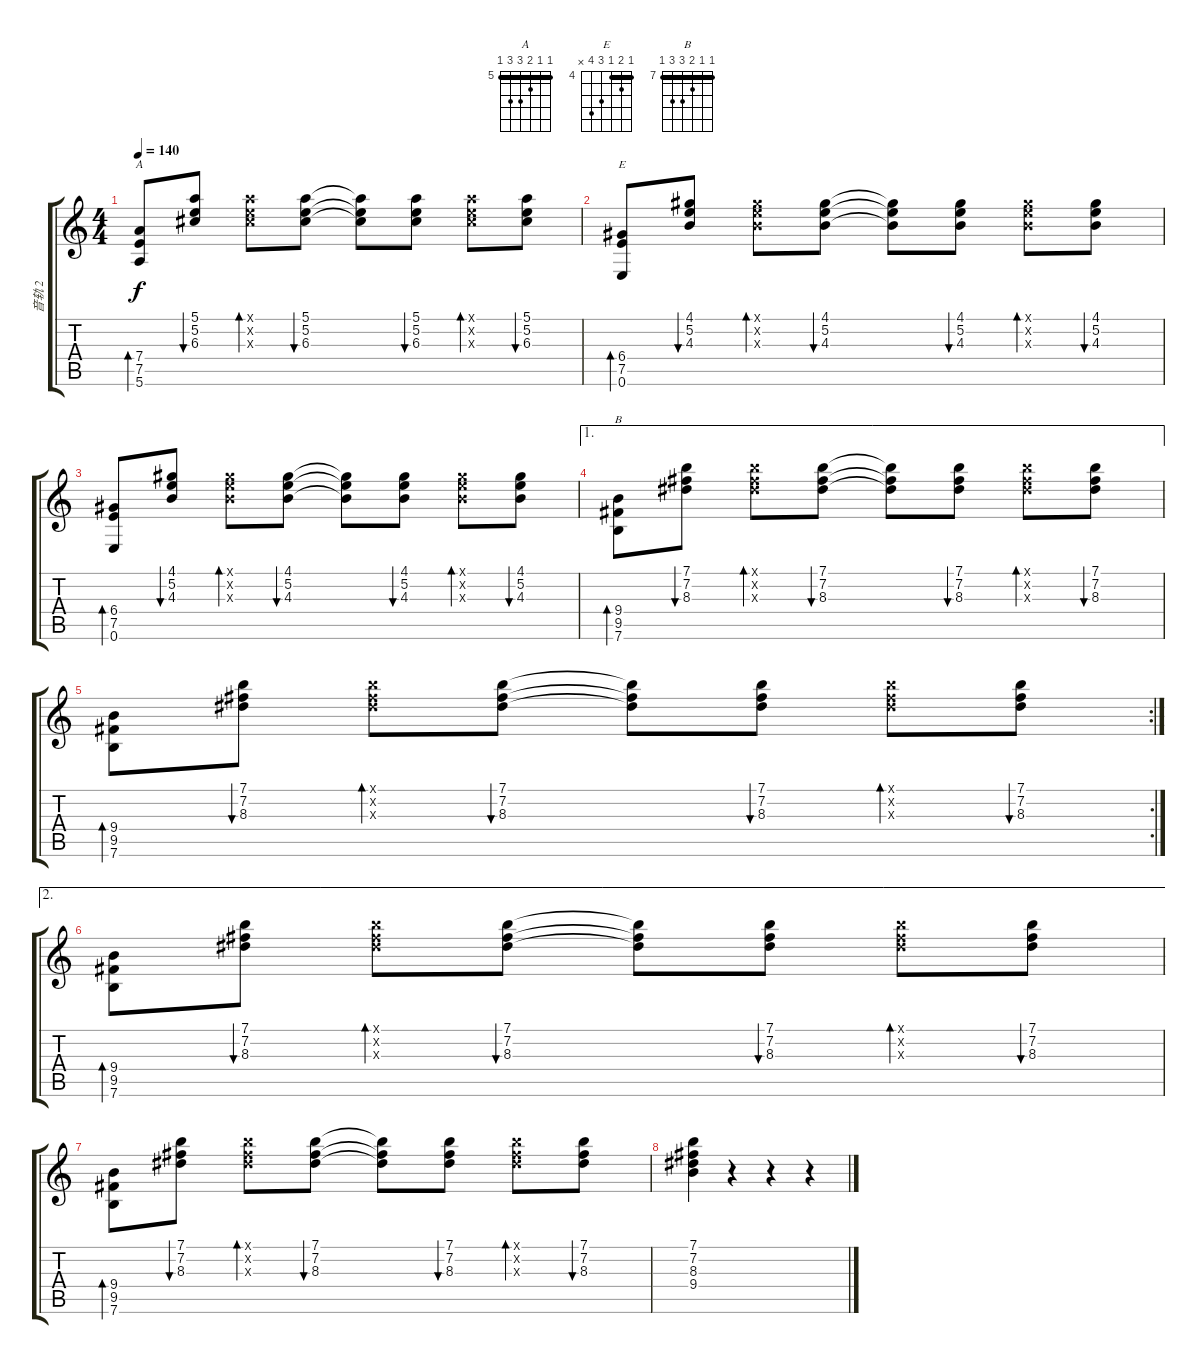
\track ("音轨 2" "音轨 2") {instrument acousticguitarsteel}
\staff {score tabs}
\tuning (E4 B3 G3 D3 A2 E2) {hide}
\chord ("A" 5 5 6 7 7 5) {firstfret 5 barre 5}
\chord ("E" 4 5 4 6 7 x) {firstfret 4 barre 4}
\chord ("B" 7 7 8 9 9 7) {firstfret 7 barre 7}
\ts (4 4)
\tempo 140
\clef g2
\ks c
(7.4 7.5 5.6).8{bd 30 ch "A" dy f} (5.1 5.2 6.3).8{bu 30} (5.1{x} 5.2{x} 6.3{x}).8{bd 30} (5.1 5.2 6.3).8{bu 30} (5.1{t} 5.2{t} 6.3{t}).8 (5.1 5.2 6.3).8{bu 30} (5.1{x} 5.2{x} 6.3{x}).8{bd 30} (5.1 5.2 6.3).8{bu 30} |
(6.4 7.5 0.6).8{bd 30 ch "E"} (4.1 5.2 4.3).8{bu 30} (4.1{x} 5.2{x} 4.3{x}).8{bd 30} (4.1 5.2 4.3).8{bu 30} (4.1{t} 5.2{t} 4.3{t}).8 (4.1 5.2 4.3).8{bu 30} (4.1{x} 5.2{x} 4.3{x}).8{bd 30} (4.1 5.2 4.3).8{bu 30} |
(6.4 7.5 0.6).8{bd 30} (4.1 5.2 4.3).8{bu 30} (4.1{x} 5.2{x} 4.3{x}).8{bd 30} (4.1 5.2 4.3).8{bu 30} (4.1{t} 5.2{t} 4.3{t}).8 (4.1 5.2 4.3).8{bu 30} (4.1{x} 5.2{x} 4.3{x}).8{bd 30} (4.1 5.2 4.3).8{bu 30} |
\ae 1
(9.4 9.5 7.6).8{bd 30 ch "B"} (7.1 7.2 8.3).8{bu 30} (7.1{x} 7.2{x} 8.3{x}).8{bd 30} (7.1 7.2 8.3).8{bu 30} (7.1{t} 7.2{t} 8.3{t}).8 (7.1 7.2 8.3).8{bu 30} (7.1{x} 7.2{x} 8.3{x}).8{bd 30} (7.1 7.2 8.3).8{bu 30} |
\rc 2
(9.4 9.5 7.6).8{bd 30} (7.1 7.2 8.3).8{bu 30} (7.1{x} 7.2{x} 8.3{x}).8{bd 30} (7.1 7.2 8.3).8{bu 30} (7.1{t} 7.2{t} 8.3{t}).8 (7.1 7.2 8.3).8{bu 30} (7.1{x} 7.2{x} 8.3{x}).8{bd 30} (7.1 7.2 8.3).8{bu 30} |
\ae 2
(9.4 9.5 7.6).8{bd 30} (7.1 7.2 8.3).8{bu 30} (7.1{x} 7.2{x} 8.3{x}).8{bd 30} (7.1 7.2 8.3).8{bu 30} (7.1{t} 7.2{t} 8.3{t}).8 (7.1 7.2 8.3).8{bu 30} (7.1{x} 7.2{x} 8.3{x}).8{bd 30} (7.1 7.2 8.3).8{bu 30} |
(9.4 9.5 7.6).8{bd 30} (7.1 7.2 8.3).8{bu 30} (7.1{x} 7.2{x} 8.3{x}).8{bd 30} (7.1 7.2 8.3).8{bu 30} (7.1{t} 7.2{t} 8.3{t}).8 (7.1 7.2 8.3).8{bu 30} (7.1{x} 7.2{x} 8.3{x}).8{bd 30} (7.1 7.2 8.3).8{bu 30} |
(7.1 7.2 8.3 9.4).4 r.4 r.4 r.4
